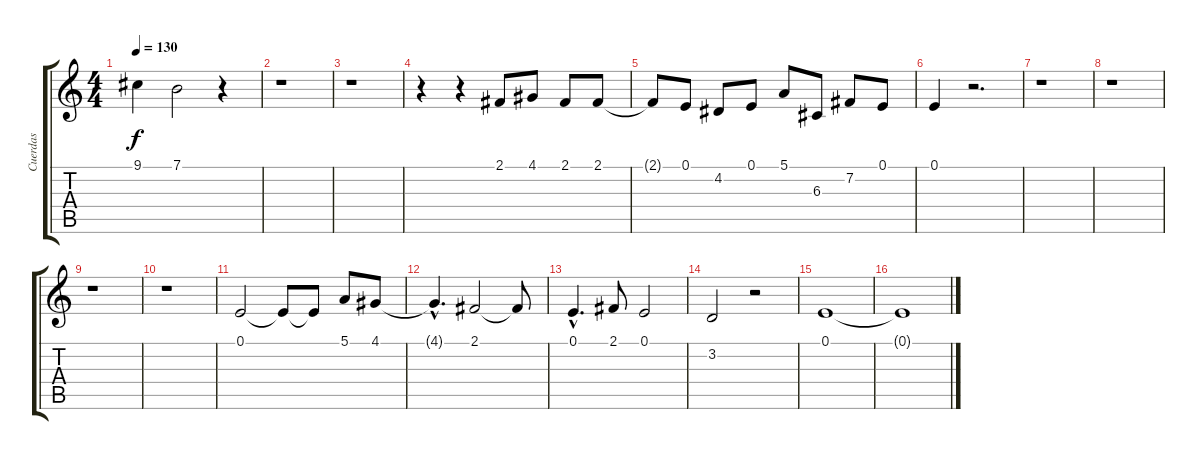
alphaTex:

\track ("Cuerdas" "Cuerdas") {instrument stringensemble1}
\staff {score tabs}
\tuning (E4 B3 G3 D3 A2 E2) {hide}
\ts (4 4)
\tempo 130
\clef g2
\ks c
9.1.4{dy f} 7.1.2 r.4 |
r.1 |
r.1 |
r.4 r.4 2.1.8 4.1.8 2.1.8 2.1.8 |
2.1{t}.8 0.1.8 4.2.8 0.1.8 5.1.8 6.3.8 7.2.8 0.1.8 |
0.1.4 r.2{d} |
r.1 |
r.1 |
r.1 |
r.1 |
0.1.2 0.1{t}.8 0.1{t}.8 5.1.8 4.1.8 |
4.1{hac t}.4{d} 2.1.2 2.1{t}.8 |
0.1{hac}.4{d} 2.1.8 0.1.2 |
3.2.2 r.2 |
0.1.1 |
0.1{t}.1
